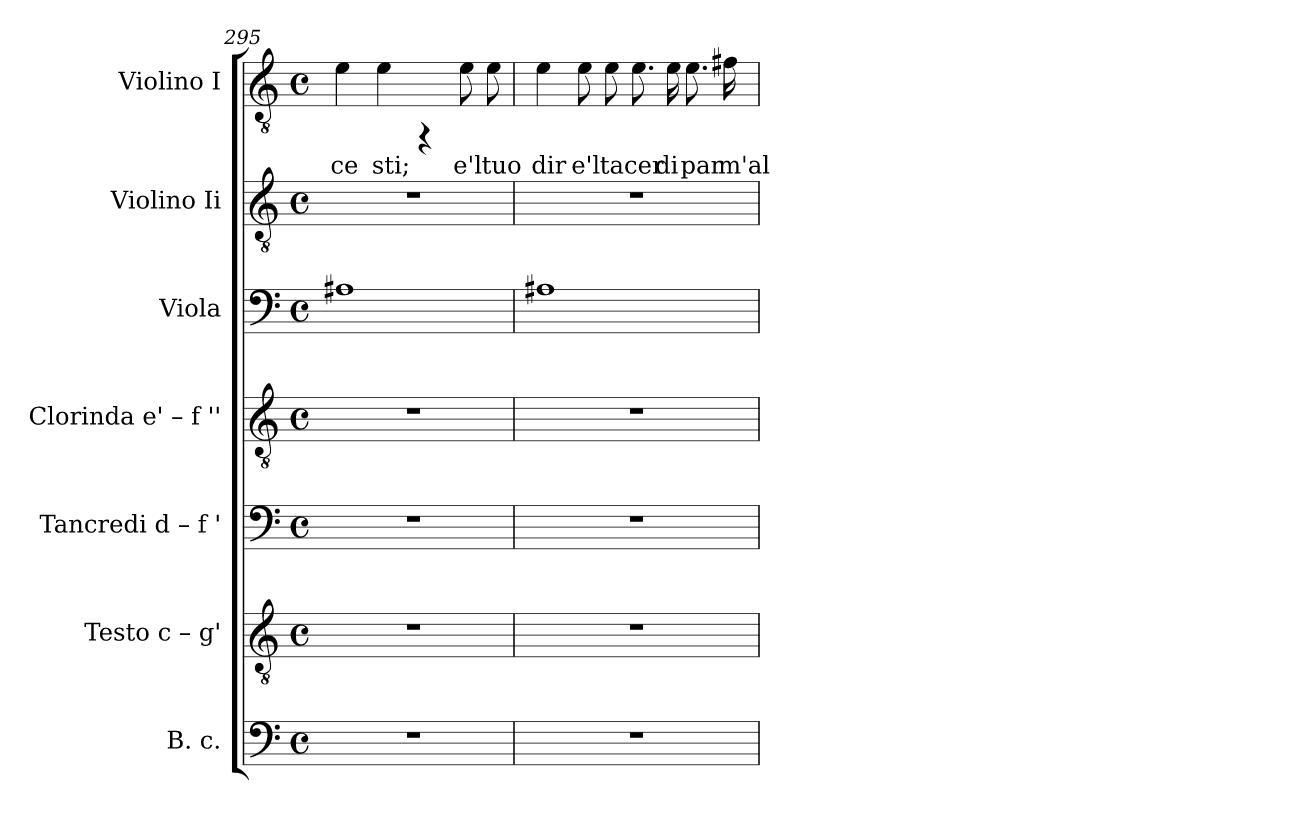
**kern	**kern	**kern	**kern	**kern	**kern	**kern	**text
*part7	*part6	*part5	*part4	*part3	*part2	*part1	*part1
*staff7	*staff6	*staff5	*staff4	*staff3	*staff2	*staff1	*staff1
*I"B. c.	*I"Testo  c – g'	*I"Tancredi  d – f '	*I"Clorinda  e' – f ''	*I"Viola	*I"Violino Ii	*I"Violino I	*
*clefF4	*clefGv2	*clefF4	*clefGv2	*clefF4	*clefGv2	*clefGv2	*
*k[]	*k[]	*k[]	*k[]	*k[]	*k[]	*k[]	*
*C:	*C:	*C:	*C:	*C:	*C:	*C:	*
*M4/4	*M4/4	*M4/4	*M4/4	*M4/4	*M4/4	*M4/4	*
*met(c)	*met(c)	*met(c)	*met(c)	*met(c)	*met(c)	*met(c)	*
=295	=295	=295	=295	=295	=295	=295	=295
!	!	!	!	!	!	!	!LO:LY:b:cj
1r	1r	1r	1r	1A#	1r	4e\	ce
!	!	!	!	!	!	!	!LO:LY:b:cj
.	.	.	.	.	.	4e\	sti;
.	.	.	.	.	.	4rFF	.
!	!	!	!	!	!	!	!LO:LY:b:cj
.	.	.	.	.	.	8e\	e'l
!	!	!	!	!	!	!	!LO:LY:b:cj
.	.	.	.	.	.	8e\	tuo
=296	=296	=296	=296	=296	=296	=296	=296
!	!	!	!	!	!	!	!LO:LY:b:cj
1r	1r	1r	1r	1A#	1r	4e\	dir
!	!	!	!	!	!	!	!LO:LY:b:cj
.	.	.	.	.	.	8e\	e'l
!	!	!	!	!	!	!	!LO:LY:b:cj
.	.	.	.	.	.	8e\	tacer
!	!	!	!	!	!	!	!LO:LY:b:cj
.	.	.	.	.	.	8.e\	.
!	!	!	!	!	!	!	!LO:LY:b:cj
.	.	.	.	.	.	16e\	di
!	!	!	!	!	!	!	!LO:LY:b:cj
.	.	.	.	.	.	8.e\	par
!	!	!	!	!	!	!	!LO:LY:b:cj
.	.	.	.	.	.	16f#X\	m'al
=	=	=	=	=	=	=	=
*-	*-	*-	*-	*-	*-	*-	*-
